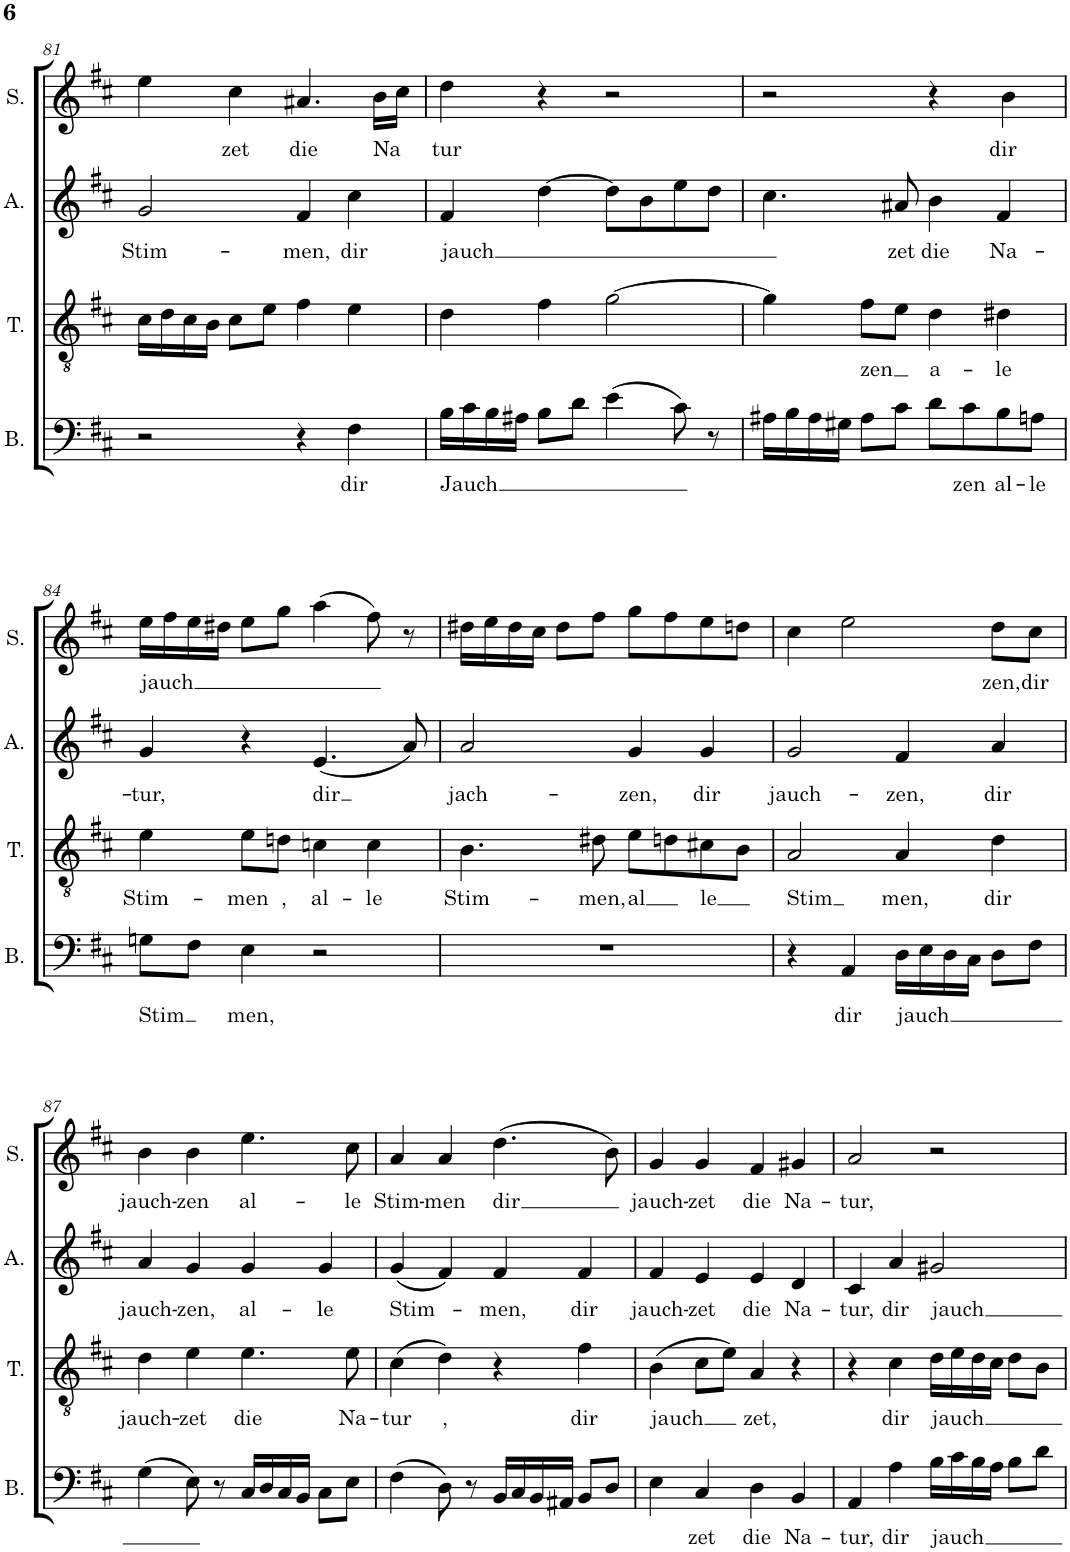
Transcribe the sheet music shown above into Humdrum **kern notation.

**kern	**text	**kern	**text	**kern	**text	**kern	**text
*part4	*part4	*part3	*part3	*part2	*part2	*part1	*part1
*staff4	*staff4	*staff3	*staff3	*staff2	*staff2	*staff1	*staff1
*I"Bass	*	*I"Tenor	*	*I"Alto	*	*I"Soprano	*
*I'B.	*	*I'T.	*	*I'A.	*	*I'S.	*
!!LO:PB:g=z
*clefF4	*	*clefGv2	*	*clefG2	*	*clefG2	*
*k[f#c#]	*	*k[f#c#]	*	*k[f#c#]	*	*k[f#c#]	*
*M4/4	*	*M4/4	*	*M4/4	*	*M4/4	*
*met(c)	*	*met(c)	*	*met(c)	*	*met(c)	*
=81	=81	=81	=81	=81	=81	=81	=81
!	!	!	!	!	!LO:LY:b	!	!
2r	.	16c#\LL	.	2g/	Stim-	4ee\	.
.	.	16d\	.	.	.	.	.
.	.	16c#\	.	.	.	.	.
.	.	16B\JJ	.	.	.	.	.
!	!	!	!	!	!	!	!LO:LY:b
.	.	8c#\L	.	.	.	4cc#\	zet
.	.	8e\J	.	.	.	.	.
!	!	!	!	!	!LO:LY:b	!	!LO:LY:b
4r	.	4f#\	.	4f#/	-men,	4.a#X/	die
!	!LO:LY:b	!	!	!	!LO:LY:b	!	!
4F#\	dir	4e\	.	4cc#\	dir	.	.
!	!	!	!	!	!	!	!LO:LY:b
.	.	.	.	.	.	16b\LL	Na
.	.	.	.	.	.	16cc#\JJ	.
=82	=82	=82	=82	=82	=82	=82	=82
!	!LO:LY:b	!	!	!	!LO:LY:b	!	!LO:LY:b
16B\LL	Jauch	4d\	.	4f#/	jauch	4dd\	tur
16c#\	.	.	.	.	.	.	.
16B\	.	.	.	.	.	.	.
16A#X\JJ	.	.	.	.	.	.	.
8B\L	.	4f#\	.	[4dd\	.	4r	.
8d\J	.	.	.	.	.	.	.
(4e\	.	[2g\	.	8dd\L]	.	2r	.
.	.	.	.	8b\	.	.	.
8c#\)	.	.	.	8ee\	.	.	.
8r	.	.	.	8dd\J	.	.	.
=83	=83	=83	=83	=83	=83	=83	=83
16A#X\LL	.	4g\]	.	4.cc#\	.	2r	.
16B\	.	.	.	.	.	.	.
16A#\	.	.	.	.	.	.	.
16G#X\JJ	.	.	.	.	.	.	.
!	!	!	!LO:LY:b	!	!	!	!
8A#\L	.	8f#\L	zen	.	.	.	.
!	!	!	!	!	!LO:LY:b	!	!
8c#\J	.	8e\J	.	8a#X/	zet	.	.
!	!	!	!LO:LY:b	!	!LO:LY:b	!	!
8d\L	.	4d\	a-	4b\	die	4r	.
!	!LO:LY:b	!	!	!	!	!	!
8c#\	zen	.	.	.	.	.	.
!	!LO:LY:b	!	!LO:LY:b	!	!LO:LY:b	!	!LO:LY:b
8B\	al-	4d#X\	-le	4f#/	Na-	4b\	dir
!	!LO:LY:b	!	!	!	!	!	!
8An\J	-le	.	.	.	.	.	.
!!LO:LB:g=z
=84	=84	=84	=84	=84	=84	=84	=84
!	!LO:LY:b	!	!LO:LY:b	!	!LO:LY:b	!	!LO:LY:b
8Gn\L	-Stim	4e\	Stim-	4g/	-tur,	16ee\LL	jauch
.	.	.	.	.	.	16ff#\	.
8F#\J	.	.	.	.	.	16ee\	.
.	.	.	.	.	.	16dd#X\JJ	.
!	!LO:LY:b	!	!LO:LY:b	!	!	!	!
4E\	men,	8e\L	-men	4r	.	8ee\L	.
!	!	!	!LO:LY:b	!	!	!	!
.	.	8dn\J	,	.	.	8gg\J	.
!	!	!	!LO:LY:b	!	!LO:LY:b	!	!
2r	.	4cn\	al-	(4.e/	dir	(4aa\	.
!	!	!	!LO:LY:b	!	!	!	!
.	.	4c\	-le	.	.	8ff#\)	.
.	.	.	.	8a/)	.	8r	.
=85	=85	=85	=85	=85	=85	=85	=85
!	!	!	!LO:LY:b	!	!LO:LY:b	!	!
1r	.	4.B\	Stim-	2a/	jach-	16dd#X\LL	.
.	.	.	.	.	.	16ee\	.
.	.	.	.	.	.	16dd#\	.
.	.	.	.	.	.	16cc#\JJ	.
.	.	.	.	.	.	8dd#\L	.
!	!	!	!LO:LY:b	!	!	!	!
.	.	8d#X\	-men,	.	.	8ff#\J	.
!	!	!	!LO:LY:b	!	!LO:LY:b	!	!
.	.	8e\L	al	4g/	-zen,	8gg\L	.
.	.	8dn\	.	.	.	8ff#\	.
!	!	!	!LO:LY:b	!	!LO:LY:b	!	!
.	.	8c#X\	le	4g/	dir	8ee\	.
.	.	8B\J	.	.	.	8ddn\J	.
=86	=86	=86	=86	=86	=86	=86	=86
!	!	!	!LO:LY:b	!	!LO:LY:b	!	!
4r	.	2A/	Stim	2g/	jauch-	4cc#\	.
!	!LO:LY:b	!	!	!	!	!	!
4AA/	dir	.	.	.	.	2ee\	.
!	!LO:LY:b	!	!LO:LY:b	!	!LO:LY:b	!	!
16D\LL	jauch	4A/	men,	4f#/	-zen,	.	.
16E\	.	.	.	.	.	.	.
16D\	.	.	.	.	.	.	.
16C#\JJ	.	.	.	.	.	.	.
!	!	!	!LO:LY:b	!	!LO:LY:b	!	!LO:LY:b
8D\L	.	4d\	dir	4a/	dir	8dd\L	zen,
!	!	!	!	!	!	!	!LO:LY:b
8F#\J	.	.	.	.	.	8cc#\J	dir
!!LO:LB:g=z
=87	=87	=87	=87	=87	=87	=87	=87
!	!	!	!LO:LY:b	!	!LO:LY:b	!	!LO:LY:b
(4G\	.	4d\	jauch-	4a/	jauch-	4b\	jauch-
!	!	!	!LO:LY:b	!	!LO:LY:b	!	!LO:LY:b
8E\)	.	4e\	-zet	4g/	-zen,	4b\	-zen
8r	.	.	.	.	.	.	.
!	!	!	!LO:LY:b	!	!LO:LY:b	!	!LO:LY:b
16C#/LL	.	4.e\	die	4g/	al-	4.ee\	al-
16D/	.	.	.	.	.	.	.
16C#/	.	.	.	.	.	.	.
16BB/JJ	.	.	.	.	.	.	.
!	!	!	!	!	!LO:LY:b	!	!
8C#\L	.	.	.	4g/	-le	.	.
!	!	!	!LO:LY:b	!	!	!	!LO:LY:b
8E\J	.	8e\	Na-	.	.	8cc#\	-le
=88	=88	=88	=88	=88	=88	=88	=88
!	!	!	!LO:LY:b	!	!LO:LY:b	!	!LO:LY:b
(4F#\	.	(4c#\	-tur	(4g/	Stim-	4a/	Stim-
!	!	!	!LO:LY:b	!	!	!	!LO:LY:b
8D\)	.	4d\)	,	4f#/)	.	4a/	-men
8r	.	.	.	.	.	.	.
!	!	!	!	!	!LO:LY:b	!	!LO:LY:b
16BB/LL	.	4r	.	4f#/	-men,	(4.dd\	dir
16C#/	.	.	.	.	.	.	.
16BB/	.	.	.	.	.	.	.
16AA#X/JJ	.	.	.	.	.	.	.
!	!	!	!LO:LY:b	!	!LO:LY:b	!	!
8BB/L	.	4f#\	dir	4f#/	dir	.	.
8D/J	.	.	.	.	.	8b\)	.
=89	=89	=89	=89	=89	=89	=89	=89
!	!	!	!LO:LY:b	!	!LO:LY:b	!	!LO:LY:b
4E\	.	(4B\	jauch	4f#/	jauch-	4g/	jauch-
!	!LO:LY:b	!	!	!	!LO:LY:b	!	!LO:LY:b
4C#/	zet	8c#\L	.	4e/	-zet	4g/	-zet
.	.	8e\J)	.	.	.	.	.
!	!LO:LY:b	!	!LO:LY:b	!	!LO:LY:b	!	!LO:LY:b
4D\	die	4A/	zet,	4e/	die	4f#/	die
!	!LO:LY:b	!	!	!	!LO:LY:b	!	!LO:LY:b
4BB/	Na-	4r	.	4d/	Na-	4g#X/	Na-
=90	=90	=90	=90	=90	=90	=90	=90
!	!LO:LY:b	!	!	!	!LO:LY:b	!	!LO:LY:b
4AA/	-tur,	4r	.	4c#/	-tur,	2a/	-tur,
!	!LO:LY:b	!	!LO:LY:b	!	!LO:LY:b	!	!
4A\	dir	4c#\	dir	4a/	dir	.	.
!	!LO:LY:b	!	!LO:LY:b	!	!LO:LY:b	!	!
16B\LL	jauch	16d\LL	jauch	2g#X/	jauch	2r	.
16c#\	.	16e\	.	.	.	.	.
16B\	.	16d\	.	.	.	.	.
16A\JJ	.	16c#\JJ	.	.	.	.	.
8B\L	.	8d\L	.	.	.	.	.
8d\J	.	8B\J	.	.	.	.	.
=	=	=	=	=	=	=	=
*-	*-	*-	*-	*-	*-	*-	*-
